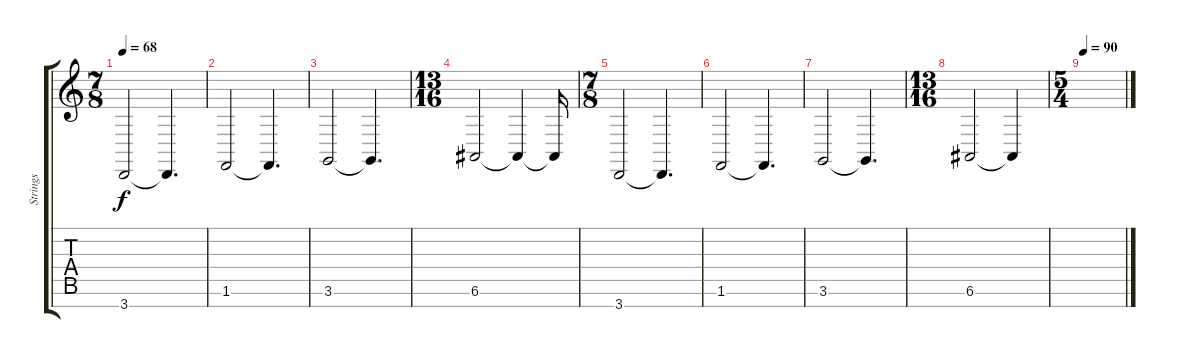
\track ("Strings" "Strings") {instrument stringensemble1}
\staff {score tabs}
\tuning (E4 B3 G3 D3 A2 E2 B1) {hide}
\ts (7 8)
\tempo 68
\clef g2
\ks c
3.7.2{dy f} 3.7{t}.4{d} |
1.6.2 1.6{t}.4{d} |
3.6.2 3.6{t}.4{d} |
\ts (13 16)
6.6.2 6.6{t}.4 6.6{t}.16 |
\ts (7 8)
3.7.2 3.7{t}.4{d} |
1.6.2 1.6{t}.4{d} |
3.6.2 3.6{t}.4{d} |
\ts (13 16)
6.6.2 6.6{t}.4 |
\ts (5 4)
\tempo 90
